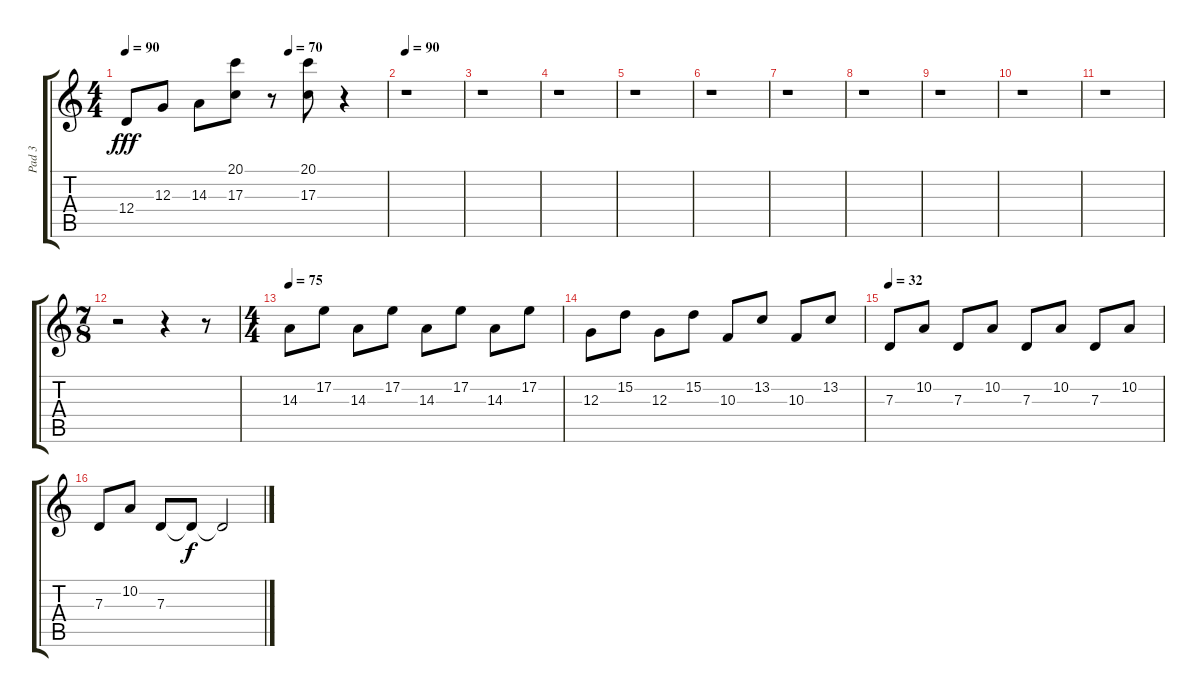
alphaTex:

\track ("Pad 3" "Pad 3") {instrument pad1newage}
\staff {score tabs}
\tuning (E4 B3 G3 D3 A2 E2) {hide}
\ts (4 4)
\tempo 90
\tempo (70 0.625)
\clef g2
\ks c
12.4.8{dy fff} 12.3.8 14.3.8 (20.1 17.3).8 r.8 (20.1 17.3).8 r.4 |
\tempo 90
r.1 |
r.1 |
r.1 |
r.1 |
r.1 |
r.1 |
r.1 |
r.1 |
r.1 |
r.1 |
\ts (7 8)
r.2 r.4 r.8 |
\ts (4 4)
\tempo 75
14.3.8 17.2.8 14.3.8 17.2.8 14.3.8 17.2.8 14.3.8 17.2.8 |
12.3.8 15.2.8 12.3.8 15.2.8 10.3.8 13.2.8 10.3.8 13.2.8 |
\tempo 32
7.3.8 10.2.8 7.3.8 10.2.8 7.3.8 10.2.8 7.3.8 10.2.8 |
7.3.8 10.2.8 7.3.8 7.3{t}.8{dy f} 7.3{t}.2
